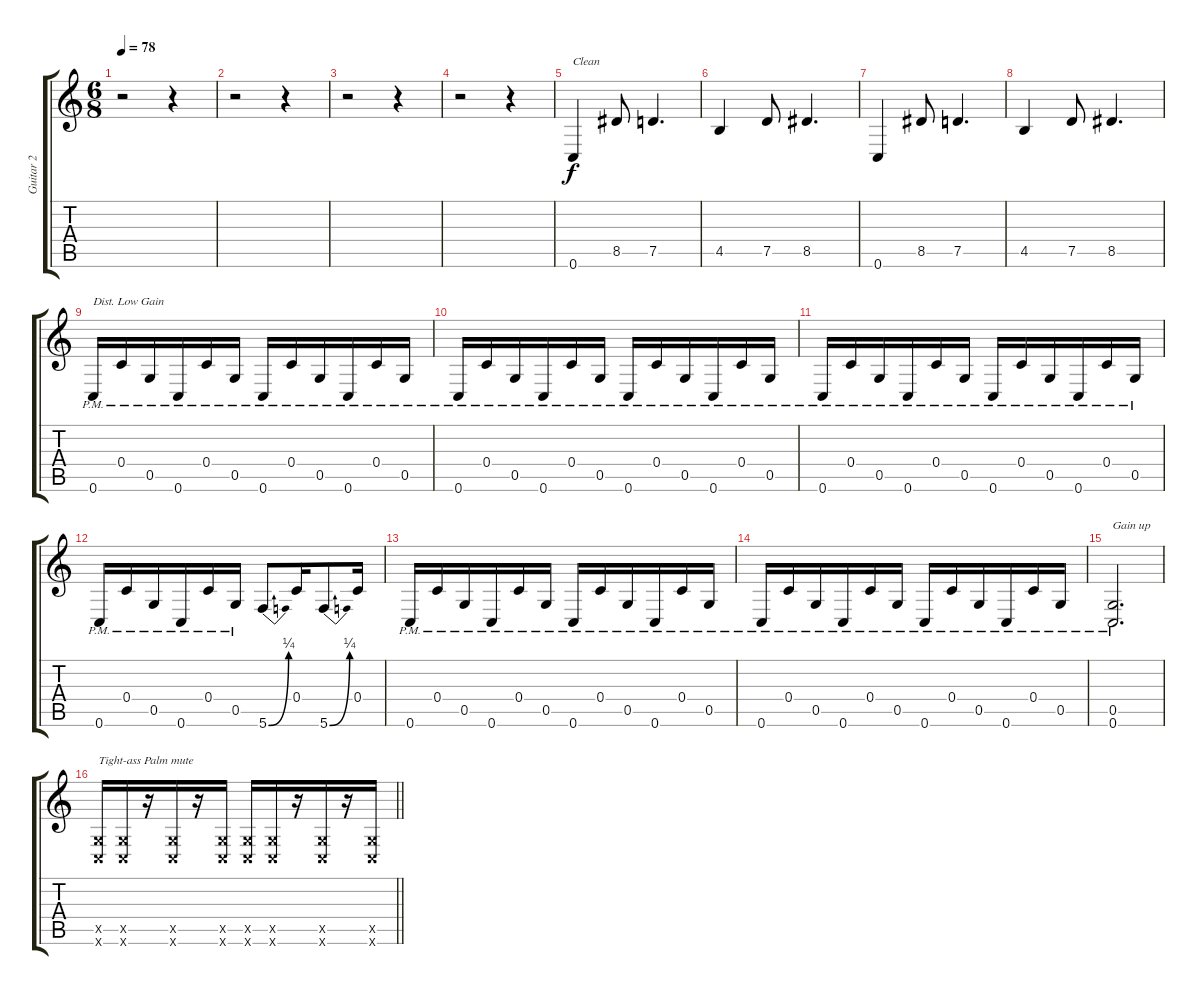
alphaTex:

\track ("Guitar 2" "Guitar 2") {instrument overdrivenguitar}
\staff {score tabs}
\tuning (D4 A3 F3 C3 G2 C2) {hide}
\ts (6 8)
\tempo 78
\clef g2
\ks c
r.2{dy f instrument overdrivenguitar} r.4 |
r.2 r.4 |
r.2 r.4 |
r.2 r.4 |
0.6.4{txt "Clean" instrument electricguitarclean} 8.5.8 7.5.4{d} |
4.5.4 7.5.8 8.5.4{d} |
0.6.4 8.5.8 7.5.4{d} |
4.5.4 7.5.8 8.5.4{d} |
0.6{pm}.16{txt "Dist. Low Gain"} 0.4{pm}.16 0.5{pm}.16 0.6{pm}.16 0.4{pm}.16 0.5{pm}.16 0.6{pm}.16 0.4{pm}.16 0.5{pm}.16 0.6{pm}.16 0.4{pm}.16 0.5{pm}.16 |
0.6{pm}.16 0.4{pm}.16 0.5{pm}.16 0.6{pm}.16 0.4{pm}.16 0.5{pm}.16 0.6{pm}.16 0.4{pm}.16 0.5{pm}.16 0.6{pm}.16 0.4{pm}.16 0.5{pm}.16 |
0.6{pm}.16 0.4{pm}.16 0.5{pm}.16 0.6{pm}.16 0.4{pm}.16 0.5{pm}.16 0.6{pm}.16 0.4{pm}.16 0.5{pm}.16 0.6{pm}.16 0.4{pm}.16 0.5{pm}.16 |
0.6{pm}.16 0.4{pm}.16 0.5{pm}.16 0.6{pm}.16 0.4{pm}.16 0.5{pm}.16 5.6{be (bend 0 0 60 1)}.8 0.4.16 5.6{be (bend 0 0 60 1)}.8 0.4.16 |
0.6{pm}.16 0.4{pm}.16 0.5{pm}.16 0.6{pm}.16 0.4{pm}.16 0.5{pm}.16 0.6{pm}.16 0.4{pm}.16 0.5{pm}.16 0.6{pm}.16 0.4{pm}.16 0.5{pm}.16 |
0.6{pm}.16 0.4{pm}.16 0.5{pm}.16 0.6{pm}.16 0.4{pm}.16 0.5{pm}.16 0.6{pm}.16 0.4{pm}.16 0.5{pm}.16 0.6{pm}.16 0.4{pm}.16 0.5{pm}.16 |
(0.5{pm} 0.6{pm}).2{d txt "Gain up"} |
\barLineRight lightlight
(0.5{x} 0.6{x}).16{txt "Tight-ass Palm mute" instrument overdrivenguitar} (0.5{x} 0.6{x}).16 r.16 (0.5{x} 0.6{x}).16 r.16 (0.5{x} 0.6{x}).16 (0.5{x} 0.6{x}).16 (0.5{x} 0.6{x}).16 r.16 (0.5{x} 0.6{x}).16 r.16 (0.5{x} 0.6{x}).16
